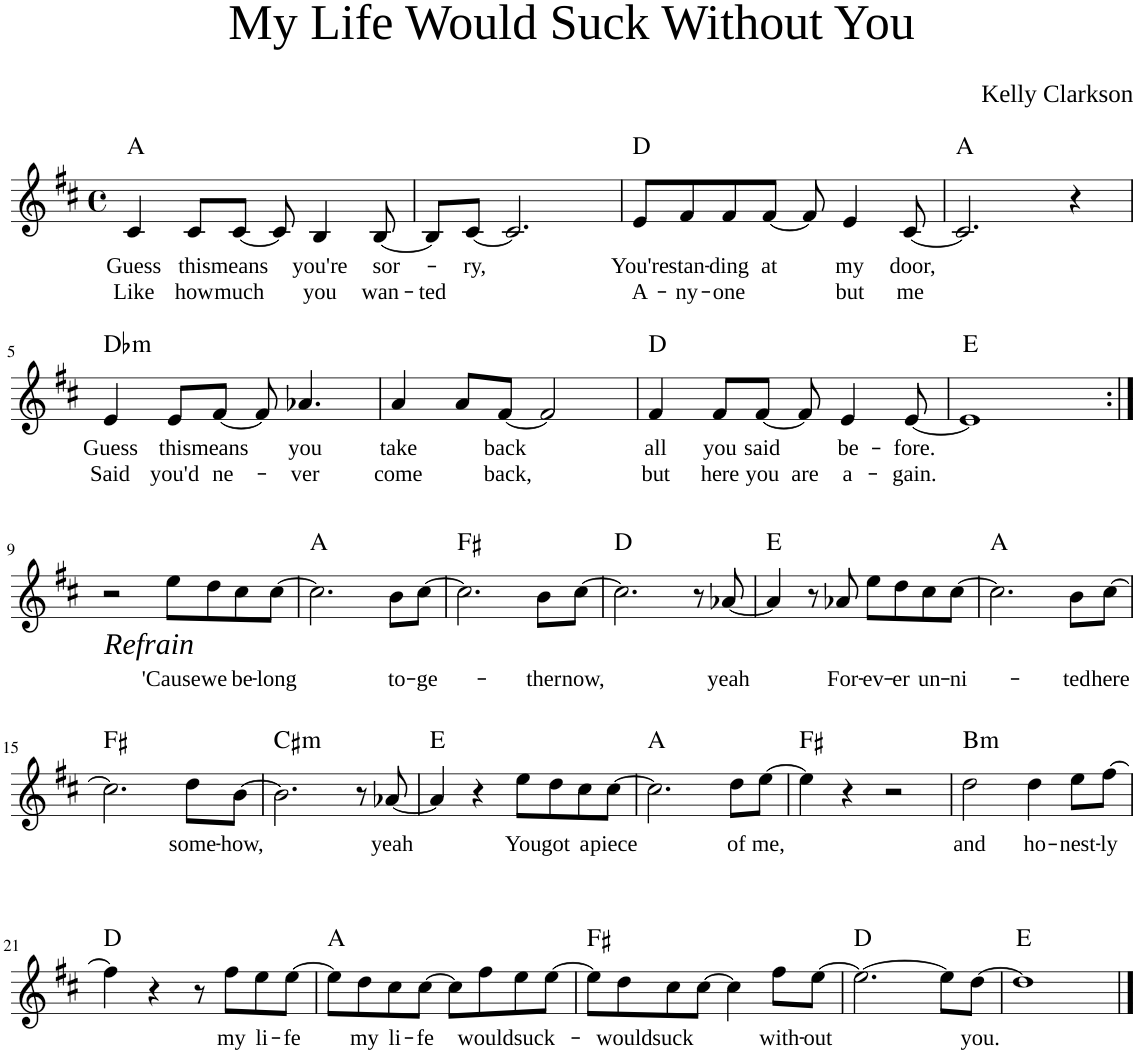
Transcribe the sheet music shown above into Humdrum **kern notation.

**kern	**text	**text	**harte
*part1	*part1	*part1	*part1
*staff1	*staff1	*staff1	*
*I"Piano	*	*	*
*I'Pno	*	*	*
*clefG2	*	*	*
*k[f#c#]	*	*	*
*M4/4	*	*	*
*met(c)	*	*	*
=1	=1	=1	=1
!	!LO:LY:b	!LO:LY:b	!LO:H:kt=N.C.
4c#/	Guess	Like	N
!	!LO:LY:b	!LO:LY:b	!
8c#/L	this	how	.
!	!LO:LY:b	!LO:LY:b	!
[8c#/J	means	much	.
8c#/]	.	.	.
!	!LO:LY:b	!LO:LY:b	!
4B/	you're	you	.
!	!LO:LY:b	!LO:LY:b	!
[8B/	sor-	wan-	.
=2	=2	=2	=2
!	!	!LO:LY:b	!
8B/L]	.	-ted	.
!	!LO:LY:b	!	!
[8c#/J	-ry,	.	.
2.c#/]	.	.	.
=3	=3	=3	=3
!	!LO:LY:b	!LO:LY:b	!LO:H:kt=N.C.
8e/L	You're	A-	N
!	!LO:LY:b	!LO:LY:b	!
8f#/	stan-	-ny-	.
!	!LO:LY:b	!LO:LY:b	!
8f#/	-ding	-one	.
!	!LO:LY:b	!	!
[8f#/J	at	.	.
8f#/]	.	.	.
!	!LO:LY:b	!LO:LY:b	!
4e/	my	but	.
!	!LO:LY:b	!LO:LY:b	!
[8c#/	door,	me	.
=4	=4	=4	=4
!	!	!	!LO:H:kt=N.C.
2.c#/]	.	.	N
4r	.	.	.
!!LO:LB:g=z
=5	=5	=5	=5
!	!LO:LY:b	!LO:LY:b	!LO:H:kt=m
4e/	Guess	Said	Db:min
!	!LO:LY:b	!LO:LY:b	!
8e/L	this	you'd	.
!	!LO:LY:b	!LO:LY:b	!
[8f#/J	means	ne-	.
8f#/]	.	.	.
!	!LO:LY:b	!LO:LY:b	!
4.a-X/	you	-ver	.
=6	=6	=6	=6
!	!LO:LY:b	!LO:LY:b	!
4a/	take	come	.
8a/L	.	.	.
!	!LO:LY:b	!LO:LY:b	!
[8f#/J	back	back,	.
2f#/]	.	.	.
=7	=7	=7	=7
!	!LO:LY:b	!LO:LY:b	!LO:H:kt=N.C.
4f#/	all	but	N
!	!LO:LY:b	!LO:LY:b	!
8f#/L	you	here	.
!	!LO:LY:b	!LO:LY:b	!
[8f#/J	said	you	.
!	!	!LO:LY:b	!
8f#/]	.	are	.
!	!LO:LY:b	!LO:LY:b	!
4e/	be-	a-	.
!	!LO:LY:b	!LO:LY:b	!
[8e/	-fore.	-gain.	.
=8	=8	=8	=8
!	!	!	!LO:H:kt=N.C.
1e]	.	.	N
!!LO:LB:g=z
=9:|!	=9:|!	=9:|!	=9:|!
!LO:TX:b:i:t=Refrain	!	!	!
2r	.	.	.
!	!LO:LY:b	!	!
8ee\L	'Cause	.	.
!	!LO:LY:b	!	!
8dd\	we	.	.
!	!LO:LY:b	!	!
8cc#\	be-	.	.
!	!LO:LY:b	!	!
[8cc#\J	-long	.	.
=10	=10	=10	=10
!	!	!	!LO:H:kt=N.C.
2.cc#\]	.	.	N
!	!LO:LY:b	!	!
8b\L	to-	.	.
!	!LO:LY:b	!	!
[8cc#\J	-ge-	.	.
=11	=11	=11	=11
!	!	!	!LO:H:kt=N.C.
2.cc#\]	.	.	N
!	!LO:LY:b	!	!
8b\L	-ther	.	.
!	!LO:LY:b	!	!
[8cc#\J	now,	.	.
=12	=12	=12	=12
!	!	!	!LO:H:kt=N.C.
2.cc#\]	.	.	N
8r	.	.	.
!	!LO:LY:b	!	!
[8a-X/	yeah	.	.
=13	=13	=13	=13
!	!	!	!LO:H:kt=N.C.
4a-/]	.	.	N
8r	.	.	.
!	!LO:LY:b	!	!
8a-X/	For-	.	.
!	!LO:LY:b	!	!
8ee\L	-ev-	.	.
!	!LO:LY:b	!	!
8dd\	-er	.	.
!	!LO:LY:b	!	!
8cc#\	un-	.	.
!	!LO:LY:b	!	!
[8cc#\J	-ni-	.	.
=14	=14	=14	=14
!	!	!	!LO:H:kt=N.C.
2.cc#\]	.	.	N
!	!LO:LY:b	!	!
8b\L	-ted	.	.
!	!LO:LY:b	!	!
[8cc#\J	here	.	.
!!LO:LB:g=z
=15	=15	=15	=15
!	!	!	!LO:H:kt=N.C.
2.cc#\]	.	.	N
!	!LO:LY:b	!	!
8dd\L	some-	.	.
!	!LO:LY:b	!	!
[8b\J	-how,	.	.
=16	=16	=16	=16
!	!	!	!LO:H:kt=m
2.b\]	.	.	C#:min
8r	.	.	.
!	!LO:LY:b	!	!
[8a-X/	yeah	.	.
=17	=17	=17	=17
!	!	!	!LO:H:kt=N.C.
4a-/]	.	.	N
4r	.	.	.
!	!LO:LY:b	!	!
8ee\L	You	.	.
!	!LO:LY:b	!	!
8dd\	got	.	.
!	!LO:LY:b	!	!
8cc#\	a	.	.
!	!LO:LY:b	!	!
[8cc#\J	piece	.	.
=18	=18	=18	=18
!	!	!	!LO:H:kt=N.C.
2.cc#\]	.	.	N
!	!LO:LY:b	!	!
8dd\L	of	.	.
!	!LO:LY:b	!	!
[8ee\J	me,	.	.
=19	=19	=19	=19
!	!	!	!LO:H:kt=N.C.
4ee\]	.	.	N
4r	.	.	.
2r	.	.	.
=20	=20	=20	=20
!	!LO:LY:b	!	!LO:H:kt=m
2dd\	and	.	B:min
!	!LO:LY:b	!	!
4dd\	ho-	.	.
!	!LO:LY:b	!	!
8ee\L	-nest-	.	.
!	!LO:LY:b	!	!
[8ff#\J	-ly	.	.
!!LO:LB:g=z
=21	=21	=21	=21
!	!	!	!LO:H:kt=N.C.
4ff#\]	.	.	N
4r	.	.	.
8r	.	.	.
!	!LO:LY:b	!	!
8ff#\L	my	.	.
!	!LO:LY:b	!	!
8ee\	li-	.	.
!	!LO:LY:b	!	!
[8ee\J	-fe	.	.
=22	=22	=22	=22
!	!	!	!LO:H:kt=N.C.
8ee\L]	.	.	N
!	!LO:LY:b	!	!
8dd\	my	.	.
!	!LO:LY:b	!	!
8cc#\	li-	.	.
!	!LO:LY:b	!	!
[8cc#\J	-fe	.	.
8cc#\L]	.	.	.
!	!LO:LY:b	!	!
8ff#\	would	.	.
!	!LO:LY:b	!	!
8ee\	suck-	.	.
[8ee\J	.	.	.
=23	=23	=23	=23
!	!	!	!LO:H:kt=N.C.
8ee\L]	.	.	N
!	!LO:LY:b	!	!
8dd\	-would	.	.
!	!LO:LY:b	!	!
8cc#\	suck	.	.
[8cc#\J	.	.	.
4cc#\]	.	.	.
!	!LO:LY:b	!	!
8ff#\L	with-	.	.
!	!LO:LY:b	!	!
[8ee\J	-out	.	.
=24	=24	=24	=24
!	!	!	!LO:H:kt=N.C.
2.ee\_	.	.	N
8ee\L]	.	.	.
!	!LO:LY:b	!	!
[8dd\J	you.	.	.
=25	=25	=25	=25
!	!	!	!LO:H:kt=N.C.
1dd]	.	.	N
==	==	==	==
*-	*-	*-	*-
